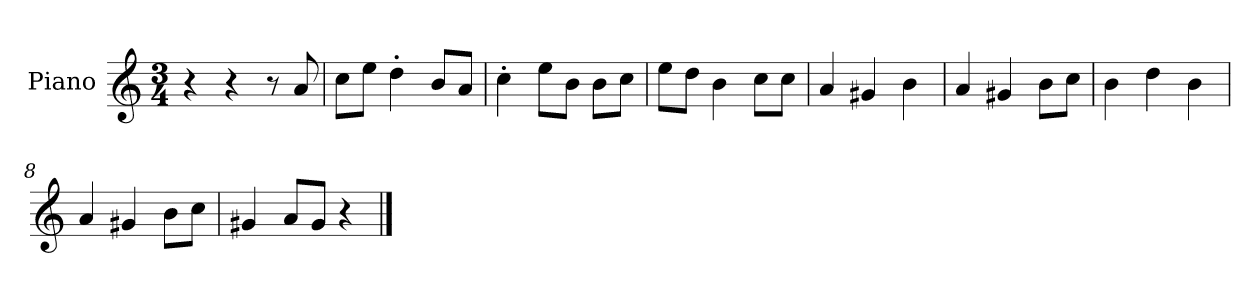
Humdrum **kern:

**kern
*part1
*staff1
*I"Piano
*I'P-no
*clefG2
*k[]
*M3/4
*MM179
=1
4r
4r
8r
8a/
=2
8cc\L
8ee\J
4dd'\
8b/L
8a/J
=3
4cc'\
8ee\L
8b\J
8b\L
8cc\J
=4
8ee\L
8dd\J
4b\
8cc\L
8cc\J
=5
4a/
4g#X/
4b\
=6
4a/
4g#X/
8b\L
8cc\J
=7
4b\
4dd\
4b\
=8
4a/
4g#X/
8b\L
8cc\J
!!LO:LB:g=z
=9
4g#X/
8a/L
8g#/J
4r
==
*-
